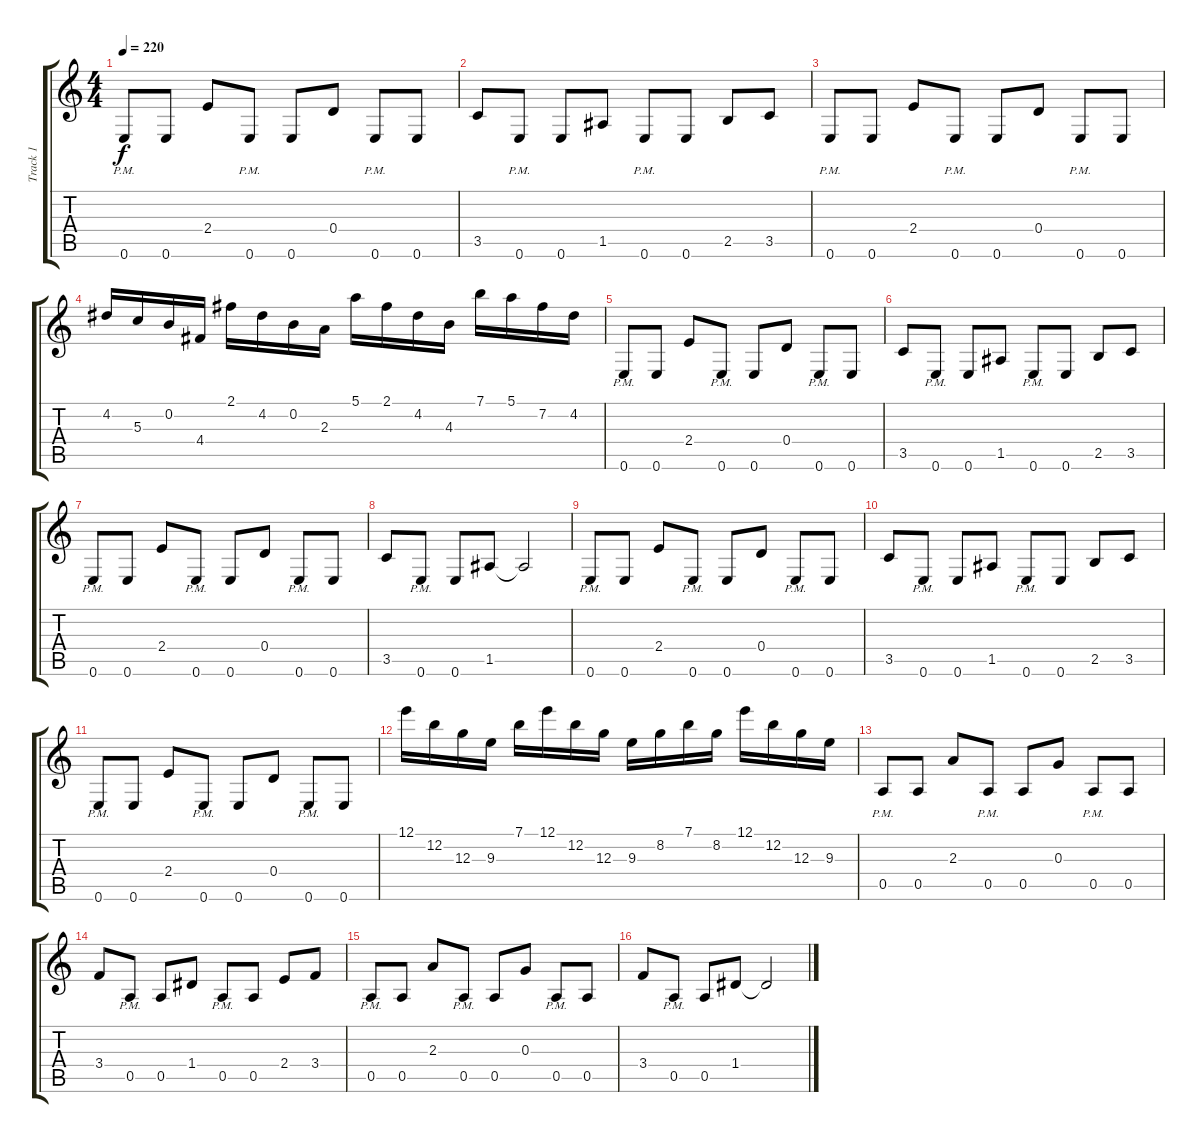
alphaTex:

\track ("Track 1" "Track 1") {instrument overdrivenguitar}
\staff {score tabs}
\tuning (E4 B3 G3 D3 A2 E2) {hide}
\ts (4 4)
\tempo 220
\clef g2
\ks c
0.6{pm}.8{dy f} 0.6.8 2.4.8 0.6{pm}.8 0.6.8 0.4.8 0.6{pm}.8 0.6.8 |
3.5.8 0.6{pm}.8 0.6.8 1.5.8 0.6{pm}.8 0.6.8 2.5.8 3.5.8 |
0.6{pm}.8 0.6.8 2.4.8 0.6{pm}.8 0.6.8 0.4.8 0.6{pm}.8 0.6.8 |
4.2.16 5.3.16 0.2.16 4.4.16 2.1.16 4.2.16 0.2.16 2.3.16 5.1.16 2.1.16 4.2.16 4.3.16 7.1.16 5.1.16 7.2.16 4.2.16 |
0.6{pm}.8 0.6.8 2.4.8 0.6{pm}.8 0.6.8 0.4.8 0.6{pm}.8 0.6.8 |
3.5.8 0.6{pm}.8 0.6.8 1.5.8 0.6{pm}.8 0.6.8 2.5.8 3.5.8 |
0.6{pm}.8 0.6.8 2.4.8 0.6{pm}.8 0.6.8 0.4.8 0.6{pm}.8 0.6.8 |
3.5.8 0.6{pm}.8 0.6.8 1.5.8 1.5{t}.2 |
0.6{pm}.8 0.6.8 2.4.8 0.6{pm}.8 0.6.8 0.4.8 0.6{pm}.8 0.6.8 |
3.5.8 0.6{pm}.8 0.6.8 1.5.8 0.6{pm}.8 0.6.8 2.5.8 3.5.8 |
0.6{pm}.8 0.6.8 2.4.8 0.6{pm}.8 0.6.8 0.4.8 0.6{pm}.8 0.6.8 |
12.1.16 12.2.16 12.3.16 9.3.16 7.1.16 12.1.16 12.2.16 12.3.16 9.3.16 8.2.16 7.1.16 8.2.16 12.1.16 12.2.16 12.3.16 9.3.16 |
0.5{pm}.8 0.5.8 2.3.8 0.5{pm}.8 0.5.8 0.3.8 0.5{pm}.8 0.5.8 |
3.4.8 0.5{pm}.8 0.5.8 1.4.8 0.5{pm}.8 0.5.8 2.4.8 3.4.8 |
0.5{pm}.8 0.5.8 2.3.8 0.5{pm}.8 0.5.8 0.3.8 0.5{pm}.8 0.5.8 |
3.4.8 0.5{pm}.8 0.5.8 1.4.8 1.4{t}.2
